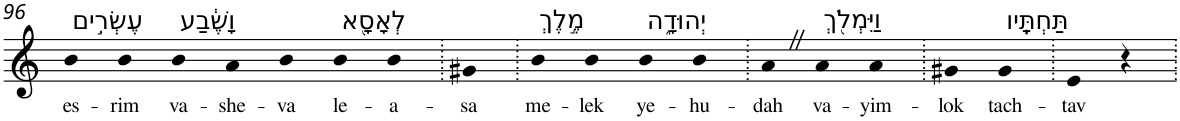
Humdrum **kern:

**kern	**text
*part1	*part1
*staff1	*staff1
*I"Piano	*
*I'Pno	*
!!LO:PB:g=z
*clefG2	*
*k[]	*
=96	=96
!LO:TX:a:t=עֶשְׂרִ֣ים	!
!	!LO:LY:b
4b	es-
!	!LO:LY:b
4b	-rim
!LO:TX:a:t=וָשֶׁ֔בַע	!
!	!LO:LY:b
4b	va-
!	!LO:LY:b
4a	-she-
!	!LO:LY:b
4b	-va
!LO:TX:a:t=לְאָסָ֖א	!
!	!LO:LY:b
4b	le-
!	!LO:LY:b
4b	-a-
=97.	=97.
!	!LO:LY:b
4g#X	-sa
=98.	=98.
!LO:TX:a:t=מֶ֣לֶךְ	!
!	!LO:LY:b
4b	me-
!	!LO:LY:b
4b	-lek
!LO:TX:a:t=יְהוּדָ֑ה	!
!	!LO:LY:b
4b	ye-
!	!LO:LY:b
4b	-hu-
=99.	=99.
!	!LO:LY:b
4aZ	-dah
!LO:TX:a:t=וַיִּמְלֹ֖ךְ	!
!	!LO:LY:b
4a	va-
!	!LO:LY:b
4a	-yim-
=100.	=100.
!	!LO:LY:b
4g#X	-lok
!LO:TX:a:t=תַּחְתָּֽיו	!
!	!LO:LY:b
4g#	tach-
=101.	=101.
!	!LO:LY:b
4e	-tav
4r	.
=.	=.
*-	*-
